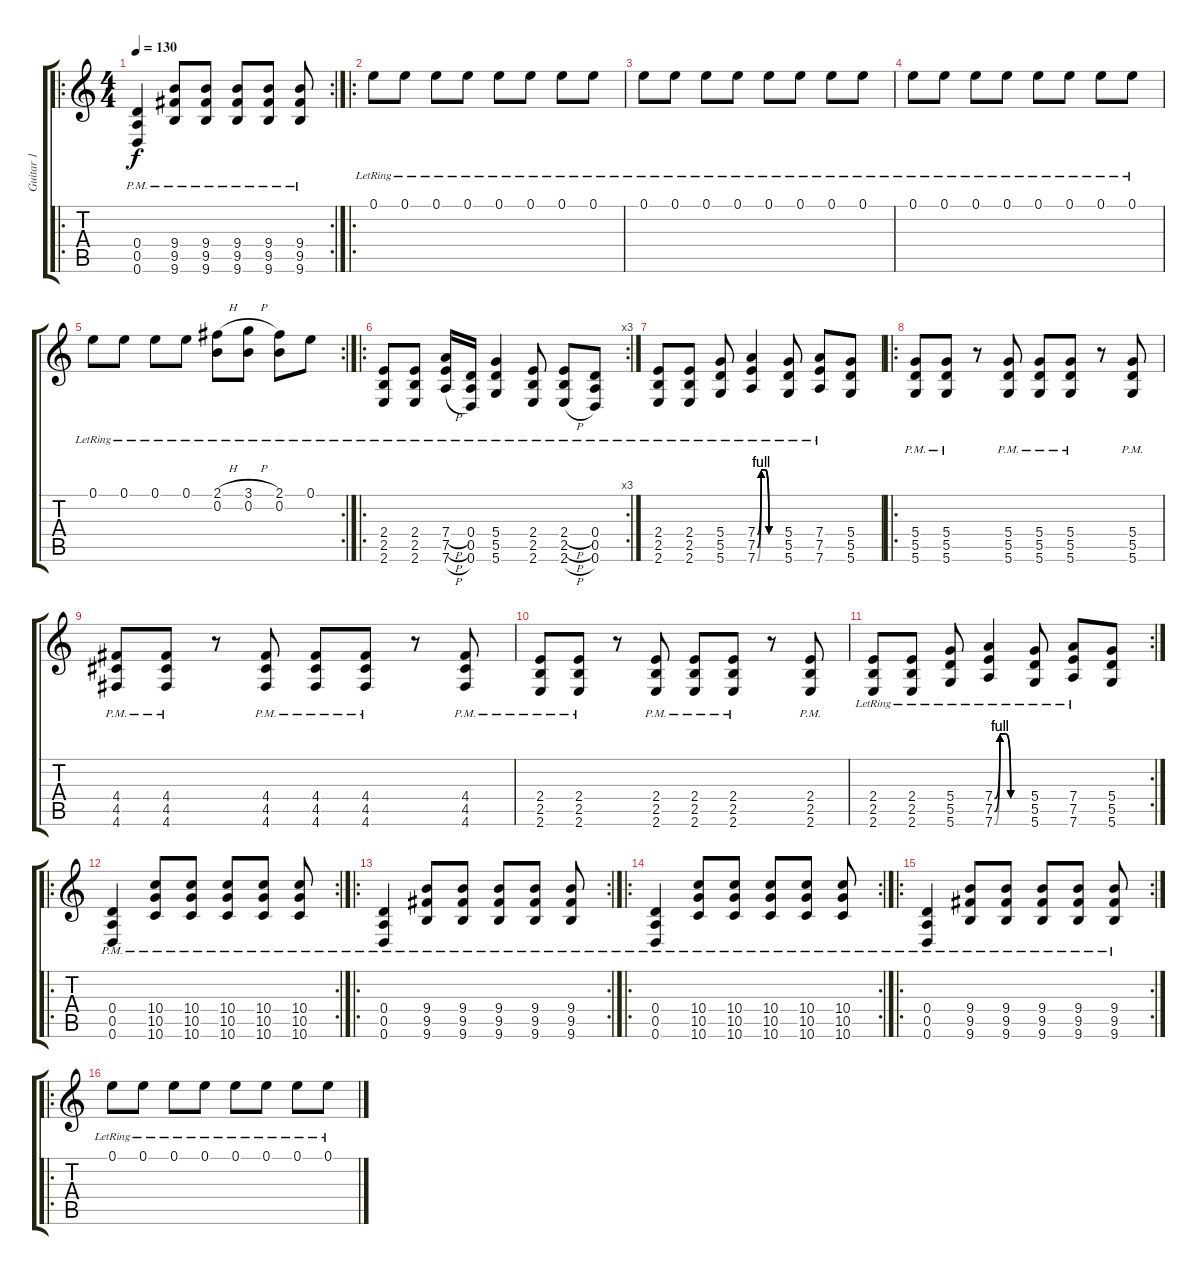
\track ("Guitar 1" "Guitar 1") {instrument distortionguitar}
\staff {score tabs}
\tuning (E4 B3 G3 D3 A2 D2) {hide}
\ro
\rc 2
\ts (4 4)
\tempo 130
\clef g2
\ks c
(0.4{pm} 0.5{pm} 0.6{pm}).4{dy f} (9.4{pm} 9.5{pm} 9.6{pm}).8 (9.4{pm} 9.5{pm} 9.6{pm}).8 (9.4{pm} 9.5{pm} 9.6{pm}).8 (9.4{pm} 9.5{pm} 9.6{pm}).8 (9.4{pm} 9.5{pm} 9.6{pm}).8 |
\ro
0.1{lr}.8 0.1{lr}.8 0.1{lr}.8 0.1{lr}.8 0.1{lr}.8 0.1{lr}.8 0.1{lr}.8 0.1{lr}.8 |
0.1{lr}.8 0.1{lr}.8 0.1{lr}.8 0.1{lr}.8 0.1{lr}.8 0.1{lr}.8 0.1{lr}.8 0.1{lr}.8 |
0.1{lr}.8 0.1{lr}.8 0.1{lr}.8 0.1{lr}.8 0.1{lr}.8 0.1{lr}.8 0.1{lr}.8 0.1{lr}.8 |
\rc 2
0.1{lr}.8 0.1{lr}.8 0.1{lr}.8 0.1{lr}.8 (2.1{h lr} 0.2{lr}).8 (3.1{h lr} 0.2{lr}).8 (2.1{lr} 0.2{lr}).8 0.1{lr}.8 |
\ro
\rc 3
(2.4{lr} 2.5{lr} 2.6{lr}).8 (2.4{lr} 2.5{lr} 2.6{lr}).8 (7.4{h lr} 7.5{h lr} 7.6{h lr}).16 (0.4{lr} 0.5{lr} 0.6{lr}).16 (5.4{lr} 5.5{lr} 5.6{lr}).4 (2.4{lr} 2.5{lr} 2.6{lr}).8 (2.4{h lr} 2.5{h lr} 2.6{h lr}).8 (0.4{lr} 0.5{lr} 0.6{lr}).8 |
(2.4{lr} 2.5{lr} 2.6{lr}).8 (2.4{lr} 2.5{lr} 2.6{lr}).8 (5.4{lr} 5.5{lr} 5.6{lr}).8 (7.4{be (custom 0 0 10 4 20 4 30 0 60 0) lr} 7.5{be (custom 0 0 10 4 20 4 30 0 60 0) lr} 7.6{be (custom 0 0 10 4 20 4 30 0 60 0) lr}).4 (5.4{lr} 5.5{lr} 5.6{lr}).8 (7.4{lr} 7.5{lr} 7.6{lr}).8 (5.4 5.5 5.6).8 |
\ro
(5.4{pm} 5.5{pm} 5.6{pm}).8 (5.4{pm} 5.5{pm} 5.6{pm}).8 r.8 (5.4{pm} 5.5{pm} 5.6{pm}).8 (5.4{pm} 5.5{pm} 5.6{pm}).8 (5.4{pm} 5.5{pm} 5.6{pm}).8 r.8 (5.4{pm} 5.5{pm} 5.6{pm}).8 |
(4.4{pm} 4.5{pm} 4.6{pm}).8 (4.4{pm} 4.5{pm} 4.6{pm}).8 r.8 (4.4{pm} 4.5{pm} 4.6{pm}).8 (4.4{pm} 4.5{pm} 4.6{pm}).8 (4.4{pm} 4.5{pm} 4.6{pm}).8 r.8 (4.4{pm} 4.5{pm} 4.6{pm}).8 |
(2.4{pm} 2.5{pm} 2.6{pm}).8 (2.4{pm} 2.5{pm} 2.6{pm}).8 r.8 (2.4{pm} 2.5{pm} 2.6{pm}).8 (2.4{pm} 2.5{pm} 2.6{pm}).8 (2.4{pm} 2.5{pm} 2.6{pm}).8 r.8 (2.4{pm} 2.5{pm} 2.6{pm}).8 |
\rc 2
(2.4{lr} 2.5{lr} 2.6{lr}).8 (2.4{lr} 2.5{lr} 2.6{lr}).8 (5.4{lr} 5.5{lr} 5.6{lr}).8 (7.4{be (custom 0 0 10 4 20 4 30 0 60 0) lr} 7.5{be (custom 0 0 10 4 20 4 30 0 60 0) lr} 7.6{be (custom 0 0 10 4 20 4 30 0 60 0) lr}).4 (5.4{lr} 5.5{lr} 5.6{lr}).8 (7.4{lr} 7.5{lr} 7.6{lr}).8 (5.4 5.5 5.6).8 |
\ro
\rc 2
(0.4{pm} 0.5{pm} 0.6{pm}).4 (10.4{pm} 10.5{pm} 10.6{pm}).8 (10.4{pm} 10.5{pm} 10.6{pm}).8 (10.4{pm} 10.5{pm} 10.6{pm}).8 (10.4{pm} 10.5{pm} 10.6{pm}).8 (10.4{pm} 10.5{pm} 10.6{pm}).8 |
\ro
\rc 2
(0.4{pm} 0.5{pm} 0.6{pm}).4 (9.4{pm} 9.5{pm} 9.6{pm}).8 (9.4{pm} 9.5{pm} 9.6{pm}).8 (9.4{pm} 9.5{pm} 9.6{pm}).8 (9.4{pm} 9.5{pm} 9.6{pm}).8 (9.4{pm} 9.5{pm} 9.6{pm}).8 |
\ro
\rc 2
(0.4{pm} 0.5{pm} 0.6{pm}).4 (10.4{pm} 10.5{pm} 10.6{pm}).8 (10.4{pm} 10.5{pm} 10.6{pm}).8 (10.4{pm} 10.5{pm} 10.6{pm}).8 (10.4{pm} 10.5{pm} 10.6{pm}).8 (10.4{pm} 10.5{pm} 10.6{pm}).8 |
\ro
\rc 2
(0.4{pm} 0.5{pm} 0.6{pm}).4 (9.4{pm} 9.5{pm} 9.6{pm}).8 (9.4{pm} 9.5{pm} 9.6{pm}).8 (9.4{pm} 9.5{pm} 9.6{pm}).8 (9.4{pm} 9.5{pm} 9.6{pm}).8 (9.4{pm} 9.5{pm} 9.6{pm}).8 |
\ro
0.1{lr}.8 0.1{lr}.8 0.1{lr}.8 0.1{lr}.8 0.1{lr}.8 0.1{lr}.8 0.1{lr}.8 0.1{lr}.8
